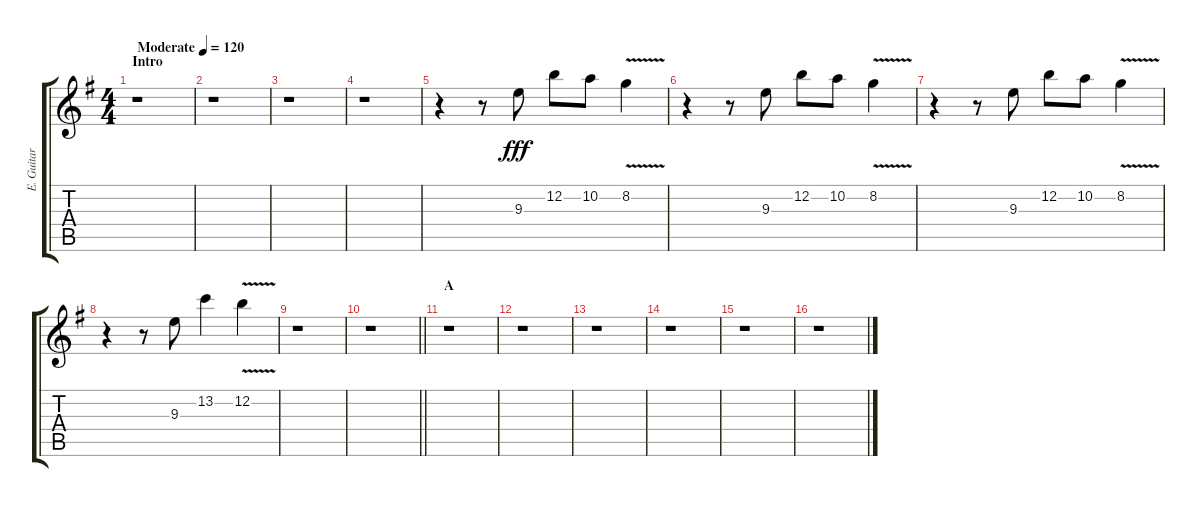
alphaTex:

\track ("E. Guitar III" "E. Guitar ") {instrument overdrivenguitar}
\staff {score tabs}
\tuning (E4 B3 G3 D3 A2 E2) {hide}
\ts (4 4)
\section ("" "Intro")
\tempo (120 "Moderate")
\clef g2
\ks eminor
r.1{dy fff instrument overdrivenguitar} |
r.1 |
r.1 |
r.1 |
r.4 r.8 9.3.8 12.2.8 10.2.8 8.2{v}.4 |
r.4 r.8 9.3.8 12.2.8 10.2.8 8.2{v}.4 |
r.4 r.8 9.3.8 12.2.8 10.2.8 8.2{v}.4 |
r.4 r.8 9.3.8 13.2.4 12.2{v}.4 |
r.1 |
\barLineRight lightlight
r.1 |
\section ("" "A")
\ks g
r.1 |
r.1 |
r.1 |
r.1 |
r.1 |
r.1
